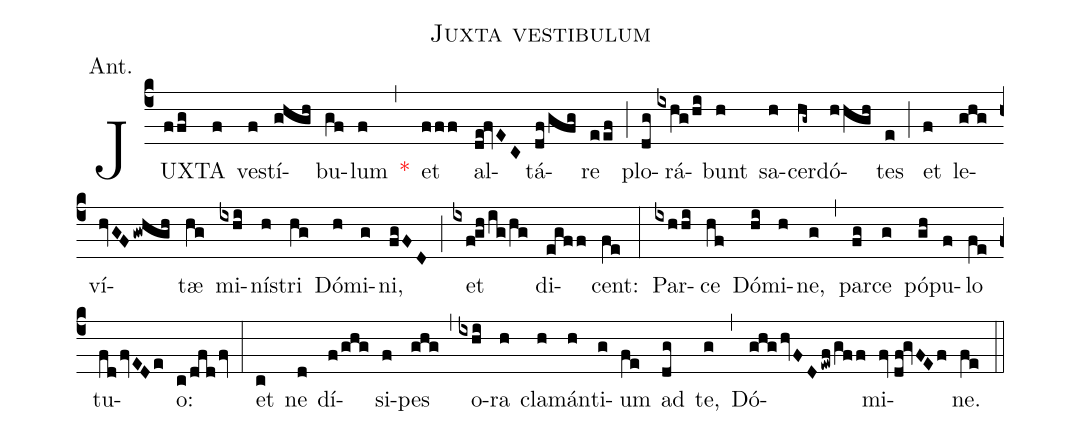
name:Juxta vestibulum;
annotation:Ant.;
mode:IV.;
office-part:Antiphon;
%%
(c4) JUX(ffg)TA(f) ve(f)stí(ghgh)bu(gf)lum(f) <v>\red{*}</v>(,) et(fff) al(de!fvEC)tá(df/gfg)re(eef) (;) plo(dg)rá(ixhg/hi)bunt(h) sa(h)cer(hg~)dó(hhgh)tes(e) (;) et(f) le(ghg)ví(hvGFgwhgh)tæ(hg) mi(ixhi)ní(h)stri(hg) Dó(h)mi(g)ni,(fgFD) (;) et(ixf!gh/ig/hg) di(egff)cent:(fe) (:) Par(ixhhi)ce(hf) Dó(hi)mi(h)ne,(g) (,) par(fg)ce(g) pó(gh)pu(f)lo(fe) tu(fdfvEDe)o:(c/dfdfv) (:) et(c) ne(d) dí(f/ghg)si(f)pes(ghg) (,) o(ixhi)ra(h) cla(h)mán(h)ti(g)um(fe) ad(dg) te,(g) (,) Dó(ghghvFDewf/gff)mi(fv//df!gvFEf)ne.(fe) (::)
